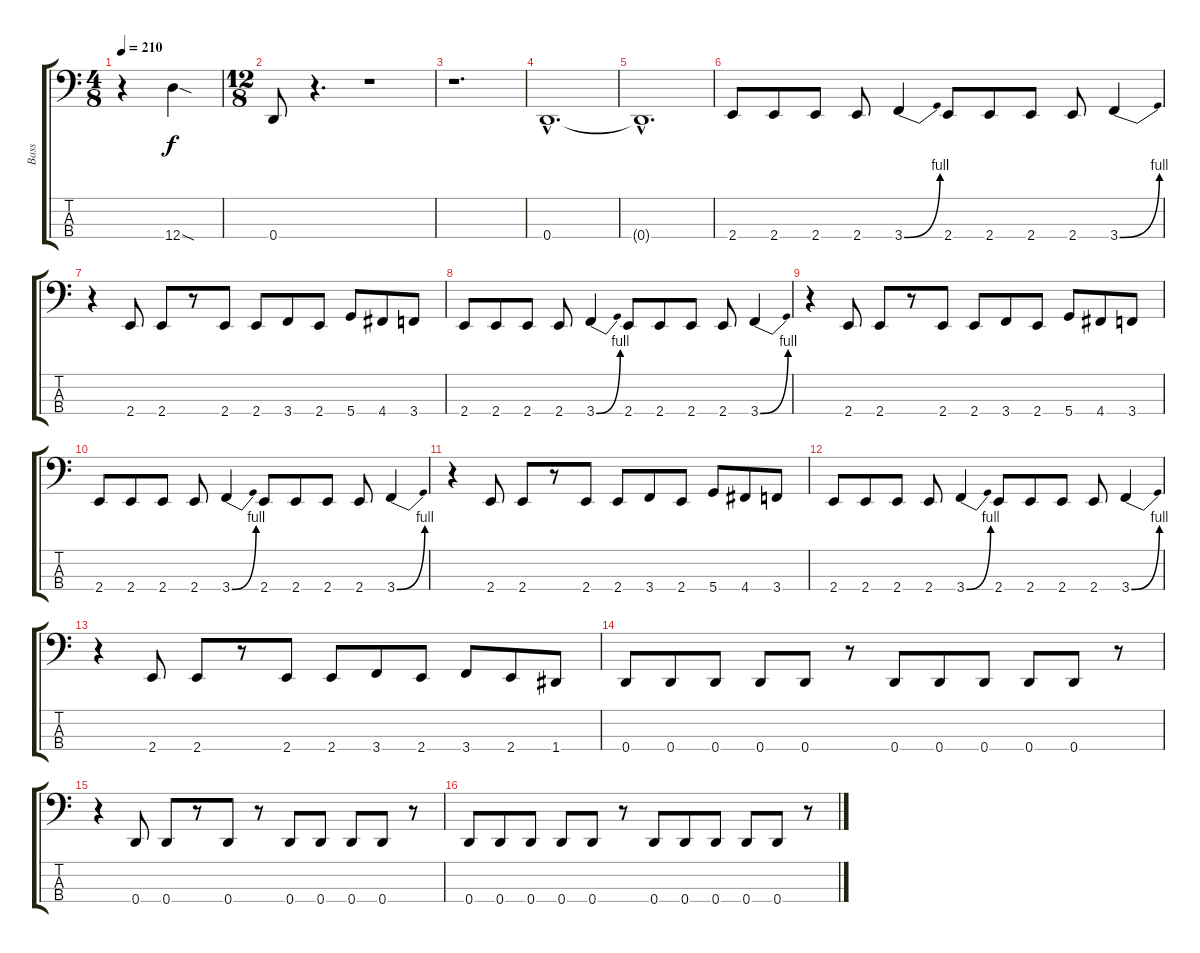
\track ("Bass" "Bass") {instrument electricbassfinger}
\staff {score tabs}
\tuning (G2 D2 A1 D1) {hide}
\ts (4 8)
\tempo 210
\clef f4
\ks c
r.4{dy f instrument electricbassfinger} 12.4{sod}.4 |
\ts (12 8)
0.4.8 r.4{d} r.1 |
r.1{d} |
0.4{hac}.1{d} |
0.4{hac t}.1{d} |
2.4.8 2.4.8 2.4.8 2.4.8 3.4{be (bend 0 0 60 4)}.4 2.4.8 2.4.8 2.4.8 2.4.8 3.4{be (bend 0 0 60 4)}.4 |
r.4 2.4.8 2.4.8 r.8 2.4.8 2.4.8 3.4.8 2.4.8 5.4.8 4.4.8 3.4.8 |
2.4.8 2.4.8 2.4.8 2.4.8 3.4{be (bend 0 0 60 4)}.4 2.4.8 2.4.8 2.4.8 2.4.8 3.4{be (bend 0 0 60 4)}.4 |
r.4 2.4.8 2.4.8 r.8 2.4.8 2.4.8 3.4.8 2.4.8 5.4.8 4.4.8 3.4.8 |
2.4.8 2.4.8 2.4.8 2.4.8 3.4{be (bend 0 0 60 4)}.4 2.4.8 2.4.8 2.4.8 2.4.8 3.4{be (bend 0 0 60 4)}.4 |
r.4 2.4.8 2.4.8 r.8 2.4.8 2.4.8 3.4.8 2.4.8 5.4.8 4.4.8 3.4.8 |
2.4.8 2.4.8 2.4.8 2.4.8 3.4{be (bend 0 0 60 4)}.4 2.4.8 2.4.8 2.4.8 2.4.8 3.4{be (bend 0 0 60 4)}.4 |
r.4 2.4.8 2.4.8 r.8 2.4.8 2.4.8 3.4.8 2.4.8 3.4.8 2.4.8 1.4.8 |
0.4.8 0.4.8 0.4.8 0.4.8 0.4.8 r.8 0.4.8 0.4.8 0.4.8 0.4.8 0.4.8 r.8 |
r.4 0.4.8 0.4.8 r.8 0.4.8 r.8 0.4.8 0.4.8 0.4.8 0.4.8 r.8 |
0.4.8 0.4.8 0.4.8 0.4.8 0.4.8 r.8 0.4.8 0.4.8 0.4.8 0.4.8 0.4.8 r.8
